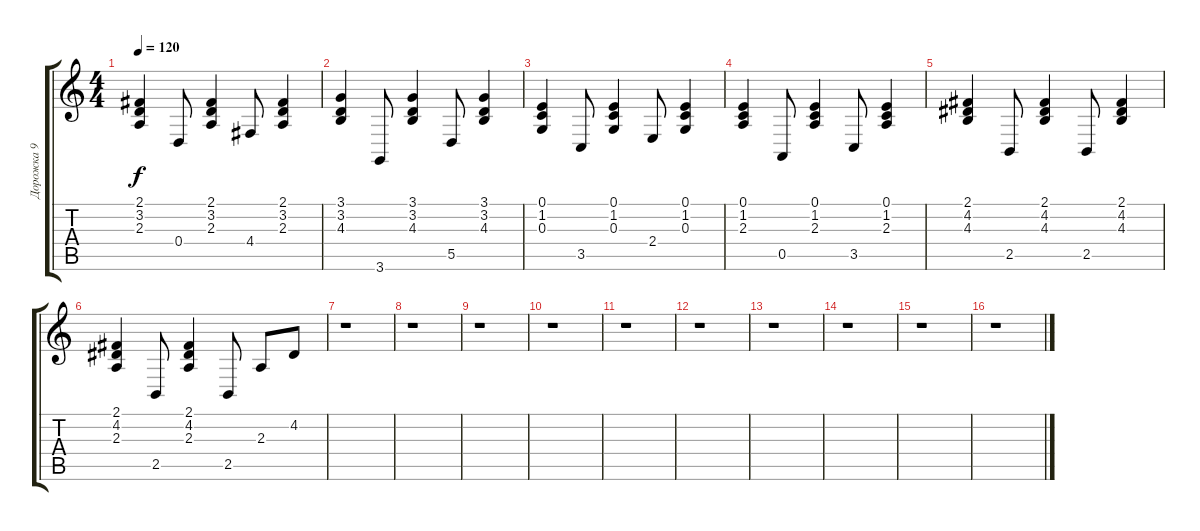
\track ("Дорожка 9" "Дорожка 9") {instrument electricgrandpiano}
\staff {score tabs}
\tuning (E4 B3 G3 D3 A2 E2) {hide}
\ts (4 4)
\tempo 120
\clef g2
\ks c
(2.1 3.2 2.3).4{dy f} 0.4.8 (2.1 3.2 2.3).4 4.4.8 (2.1 3.2 2.3).4 |
(3.1 3.2 4.3).4 3.6.8 (3.1 3.2 4.3).4 5.5.8 (3.1 3.2 4.3).4 |
(0.1 1.2 0.3).4 3.5.8 (0.1 1.2 0.3).4 2.4.8 (0.1 1.2 0.3).4 |
(0.1 1.2 2.3).4 0.5.8 (0.1 1.2 2.3).4 3.5.8 (0.1 1.2 2.3).4 |
(2.1 4.2 4.3).4 2.5.8 (2.1 4.2 4.3).4 2.5.8 (2.1 4.2 4.3).4 |
(2.1 4.2 2.3).4 2.5.8 (2.1 4.2 2.3).4 2.5.8 2.3.8 4.2.8 |
r.1 |
r.1 |
r.1 |
r.1 |
r.1 |
r.1 |
r.1 |
r.1 |
r.1 |
r.1
